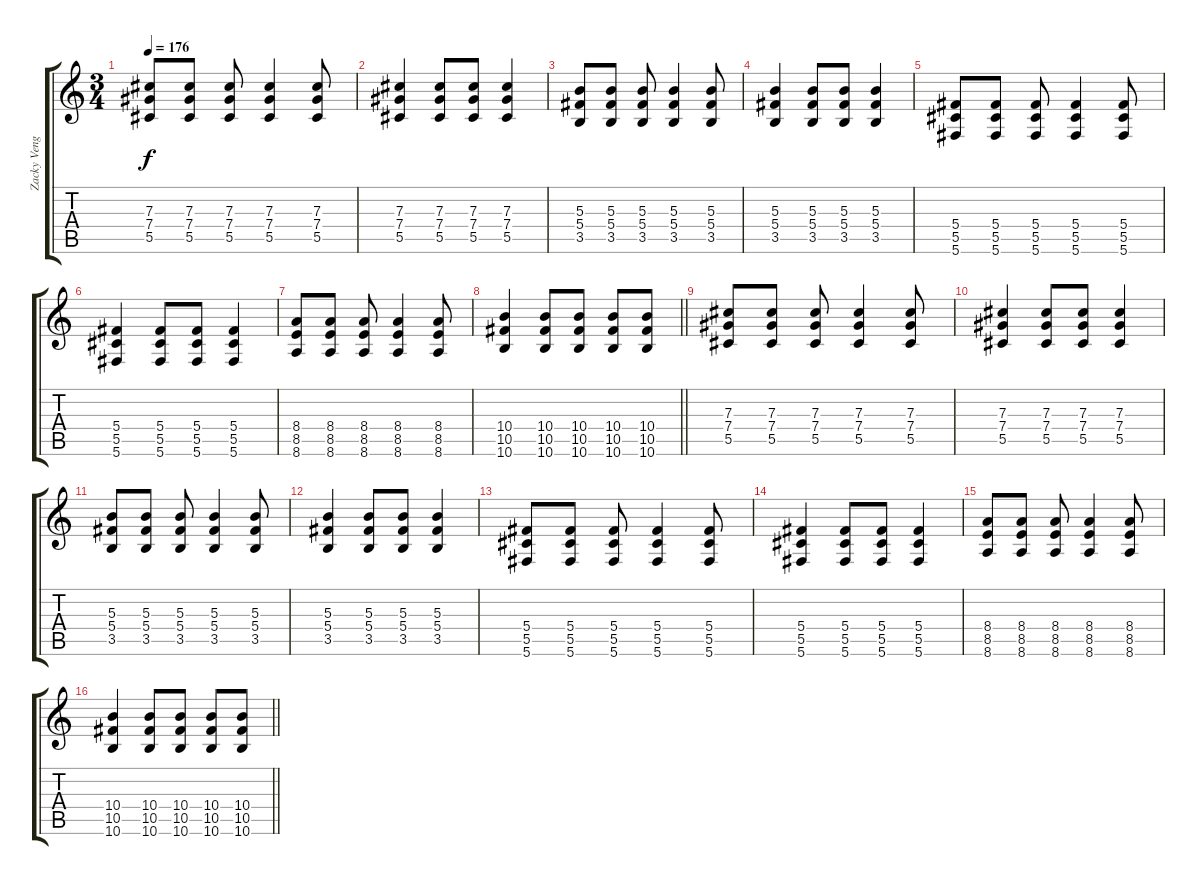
\track ("Zacky Vengeance" "Zacky Veng") {instrument distortionguitar}
\staff {score tabs}
\tuning (Eb4 Bb3 Gb3 Db3 Ab2 Db2) {hide}
\ts (3 4)
\tempo 176
\clef g2
\ks c
(7.3 7.4 5.5).8{dy f} (7.3 7.4 5.5).8 (7.3 7.4 5.5).8 (7.3 7.4 5.5).4 (7.3 7.4 5.5).8 |
(7.3 7.4 5.5).4 (7.3 7.4 5.5).8 (7.3 7.4 5.5).8 (7.3 7.4 5.5).4 |
(5.3 5.4 3.5).8 (5.3 5.4 3.5).8 (5.3 5.4 3.5).8 (5.3 5.4 3.5).4 (5.3 5.4 3.5).8 |
(5.3 5.4 3.5).4 (5.3 5.4 3.5).8 (5.3 5.4 3.5).8 (5.3 5.4 3.5).4 |
(5.4 5.5 5.6).8 (5.4 5.5 5.6).8 (5.4 5.5 5.6).8 (5.4 5.5 5.6).4 (5.4 5.5 5.6).8 |
(5.4 5.5 5.6).4 (5.4 5.5 5.6).8 (5.4 5.5 5.6).8 (5.4 5.5 5.6).4 |
(8.4 8.5 8.6).8 (8.4 8.5 8.6).8 (8.4 8.5 8.6).8 (8.4 8.5 8.6).4 (8.4 8.5 8.6).8 |
\barLineRight lightlight
(10.4 10.5 10.6).4 (10.4 10.5 10.6).8 (10.4 10.5 10.6).8 (10.4 10.5 10.6).8 (10.4 10.5 10.6).8 |
(7.3 7.4 5.5).8 (7.3 7.4 5.5).8 (7.3 7.4 5.5).8 (7.3 7.4 5.5).4 (7.3 7.4 5.5).8 |
(7.3 7.4 5.5).4 (7.3 7.4 5.5).8 (7.3 7.4 5.5).8 (7.3 7.4 5.5).4 |
(5.3 5.4 3.5).8 (5.3 5.4 3.5).8 (5.3 5.4 3.5).8 (5.3 5.4 3.5).4 (5.3 5.4 3.5).8 |
(5.3 5.4 3.5).4 (5.3 5.4 3.5).8 (5.3 5.4 3.5).8 (5.3 5.4 3.5).4 |
(5.4 5.5 5.6).8 (5.4 5.5 5.6).8 (5.4 5.5 5.6).8 (5.4 5.5 5.6).4 (5.4 5.5 5.6).8 |
(5.4 5.5 5.6).4 (5.4 5.5 5.6).8 (5.4 5.5 5.6).8 (5.4 5.5 5.6).4 |
(8.4 8.5 8.6).8 (8.4 8.5 8.6).8 (8.4 8.5 8.6).8 (8.4 8.5 8.6).4 (8.4 8.5 8.6).8 |
\barLineRight lightlight
(10.4 10.5 10.6).4 (10.4 10.5 10.6).8 (10.4 10.5 10.6).8 (10.4 10.5 10.6).8 (10.4 10.5 10.6).8
